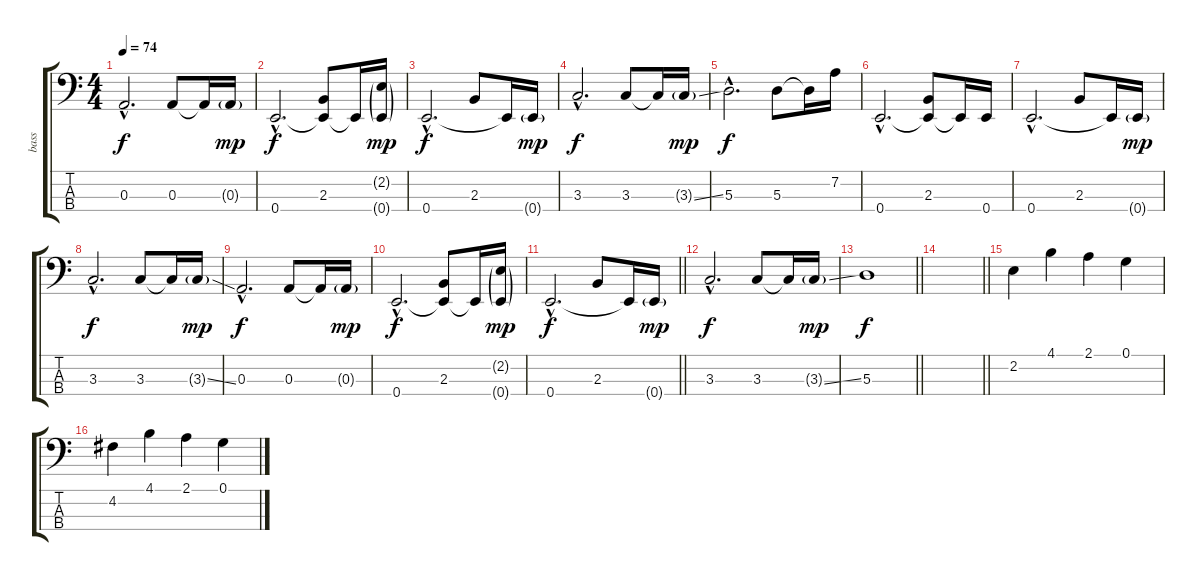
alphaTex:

\track ("bass" "bass") {instrument electricbassfinger}
\staff {score tabs}
\tuning (G2 D2 A1 E1) {hide}
\ts (4 4)
\tempo 74
\clef f4
\ks c
0.3{hac}.2{d dy f} 0.3.8 0.3{t}.16 0.3{g}.16{dy mp} |
0.4{hac}.2{d dy f} (2.3 0.4{t}).8 0.4{t}.16 (2.2{g} 0.4{g}).16{dy mp} |
0.4{hac}.2{d dy f} 2.3.8 0.4{t}.16 0.4{g}.16{dy mp} |
3.3{hac}.2{d dy f} 3.3.8 3.3{t}.16 3.3{ss g}.16{dy mp} |
5.3{hac}.2{d dy f} 5.3.8 5.3{t}.16 7.2.16 |
0.4{hac}.2{d} (2.3 0.4{t}).8 0.4{t}.16 0.4.16 |
0.4{hac}.2{d} 2.3.8 0.4{t}.16 0.4{g}.16{dy mp} |
3.3{hac}.2{d dy f} 3.3.8 3.3{t}.16 3.3{ss g}.16{dy mp} |
0.3{hac}.2{d dy f} 0.3.8 0.3{t}.16 0.3{g}.16{dy mp} |
0.4{hac}.2{d dy f} (2.3 0.4{t}).8 0.4{t}.16 (2.2{g} 0.4{g}).16{dy mp} |
\barLineRight lightlight
0.4{hac}.2{d dy f} 2.3.8 0.4{t}.16 0.4{g}.16{dy mp} |
3.3{hac}.2{d dy f} 3.3.8 3.3{t}.16 3.3{ss g}.16{dy mp} |
\barLineRight lightlight
5.3.1{dy f} |
\barLineRight lightlight
|
2.2.4{volume 13 balance 16 instrument contrabass} 4.1.4 2.1.4 0.1.4 |
4.2.4 4.1.4 2.1.4 0.1.4
